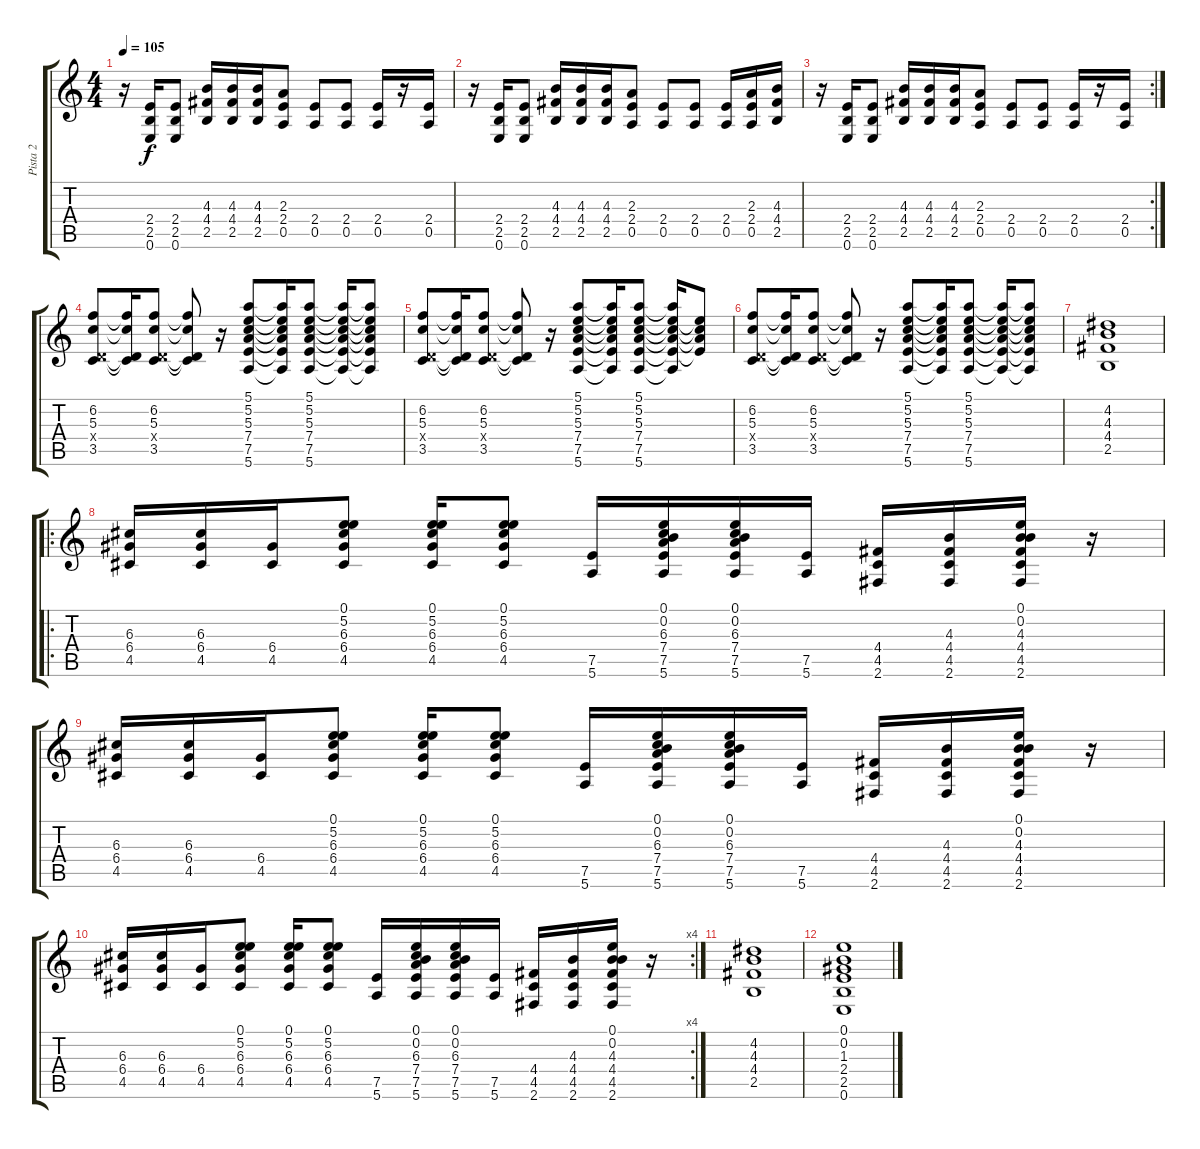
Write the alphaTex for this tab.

\track ("Pista 2" "Pista 2") {instrument electricguitarclean}
\staff {score tabs}
\tuning (E4 B3 G3 D3 A2 E2) {hide}
\ts (4 4)
\tempo 105
\clef g2
\ks c
r.16{dy f} (2.4 2.5 0.6).16 (2.4 2.5 0.6).8 (4.3 4.4 2.5).16 (4.3 4.4 2.5).16 (4.3 4.4 2.5).16 (2.3 2.4 0.5).8 (2.4 0.5).8 (2.4 0.5).8 (2.4 0.5).16 r.16 (2.4 0.5).16 |
r.16 (2.4 2.5 0.6).16 (2.4 2.5 0.6).8 (4.3 4.4 2.5).16 (4.3 4.4 2.5).16 (4.3 4.4 2.5).16 (2.3 2.4 0.5).8 (2.4 0.5).8 (2.4 0.5).8 (2.4 0.5).16 (2.3 2.4 0.5).16 (4.3 4.4 2.5).16 |
\rc 2
r.16 (2.4 2.5 0.6).16 (2.4 2.5 0.6).8 (4.3 4.4 2.5).16 (4.3 4.4 2.5).16 (4.3 4.4 2.5).16 (2.3 2.4 0.5).8 (2.4 0.5).8 (2.4 0.5).8 (2.4 0.5).16 r.16 (2.4 0.5).16 |
(6.2 5.3 0.4{x} 3.5).8 (6.2{t} 5.3{t} 0.4{t} 3.5{t}).16 (6.2 5.3 0.4{x} 3.5).8 (6.2{t} 5.3{t} 0.4{t} 3.5{t}).8 r.16 (5.1 5.2 5.3 7.4 7.5 5.6).8 (5.1{t} 5.2{t} 5.3{t} 7.4{t} 7.5{t} 5.6{t}).16 (5.1 5.2 5.3 7.4 7.5 5.6).8 (5.1{t} 5.2{t} 5.3{t} 7.4{t} 7.5{t} 5.6{t}).16 (5.1{t} 5.2{t} 5.3{t} 7.4{t} 7.5{t} 5.6{t}).8 |
(6.2 5.3 0.4{x} 3.5).8 (6.2{t} 5.3{t} 0.4{t} 3.5{t}).16 (6.2 5.3 0.4{x} 3.5).8 (6.2{t} 5.3{t} 0.4{t} 3.5{t}).8 r.16 (5.1 5.2 5.3 7.4 7.5 5.6).8 (5.1{t} 5.2{t} 5.3{t} 7.4{t} 7.5{t} 5.6{t}).16 (5.1 5.2 5.3 7.4 7.5 5.6).8 (5.1{t} 5.2{t} 5.3{t} 7.4{t} 7.5{t} 5.6{t}).16 (5.2{t} 5.3{t} 7.4{t} 7.5{t}).8 |
(6.2 5.3 0.4{x} 3.5).8 (6.2{t} 5.3{t} 0.4{t} 3.5{t}).16 (6.2 5.3 0.4{x} 3.5).8 (6.2{t} 5.3{t} 0.4{t} 3.5{t}).8 r.16 (5.1 5.2 5.3 7.4 7.5 5.6).8 (5.1{t} 5.2{t} 5.3{t} 7.4{t} 7.5{t} 5.6{t}).16 (5.1 5.2 5.3 7.4 7.5 5.6).8 (5.1{t} 5.2{t} 5.3{t} 7.4{t} 7.5{t} 5.6{t}).16 (5.1{t} 5.2{t} 5.3{t} 7.4{t} 7.5{t} 5.6{t}).8 |
(4.2 4.3 4.4 2.5).1 |
\ro
(6.3 6.4 4.5).16 (6.3 6.4 4.5).16 (6.4 4.5).16 (0.1 5.2 6.3 6.4 4.5).8 (0.1 5.2 6.3 6.4 4.5).16 (0.1 5.2 6.3 6.4 4.5).8 (7.5 5.6).16 (0.1 0.2 6.3 7.4 7.5 5.6).16 (0.1 0.2 6.3 7.4 7.5 5.6).16 (7.5 5.6).16 (4.4 4.5 2.6).16 (4.3 4.4 4.5 2.6).16 (0.1 0.2 4.3 4.4 4.5 2.6).16 r.16 |
(6.3 6.4 4.5).16 (6.3 6.4 4.5).16 (6.4 4.5).16 (0.1 5.2 6.3 6.4 4.5).8 (0.1 5.2 6.3 6.4 4.5).16 (0.1 5.2 6.3 6.4 4.5).8 (7.5 5.6).16 (0.1 0.2 6.3 7.4 7.5 5.6).16 (0.1 0.2 6.3 7.4 7.5 5.6).16 (7.5 5.6).16 (4.4 4.5 2.6).16 (4.3 4.4 4.5 2.6).16 (0.1 0.2 4.3 4.4 4.5 2.6).16 r.16 |
\rc 4
(6.3 6.4 4.5).16 (6.3 6.4 4.5).16 (6.4 4.5).16 (0.1 5.2 6.3 6.4 4.5).8 (0.1 5.2 6.3 6.4 4.5).16 (0.1 5.2 6.3 6.4 4.5).8 (7.5 5.6).16 (0.1 0.2 6.3 7.4 7.5 5.6).16 (0.1 0.2 6.3 7.4 7.5 5.6).16 (7.5 5.6).16 (4.4 4.5 2.6).16 (4.3 4.4 4.5 2.6).16 (0.1 0.2 4.3 4.4 4.5 2.6).16 r.16 |
(4.2 4.3 4.4 2.5).1 |
(0.1 0.2 1.3 2.4 2.5 0.6).1
